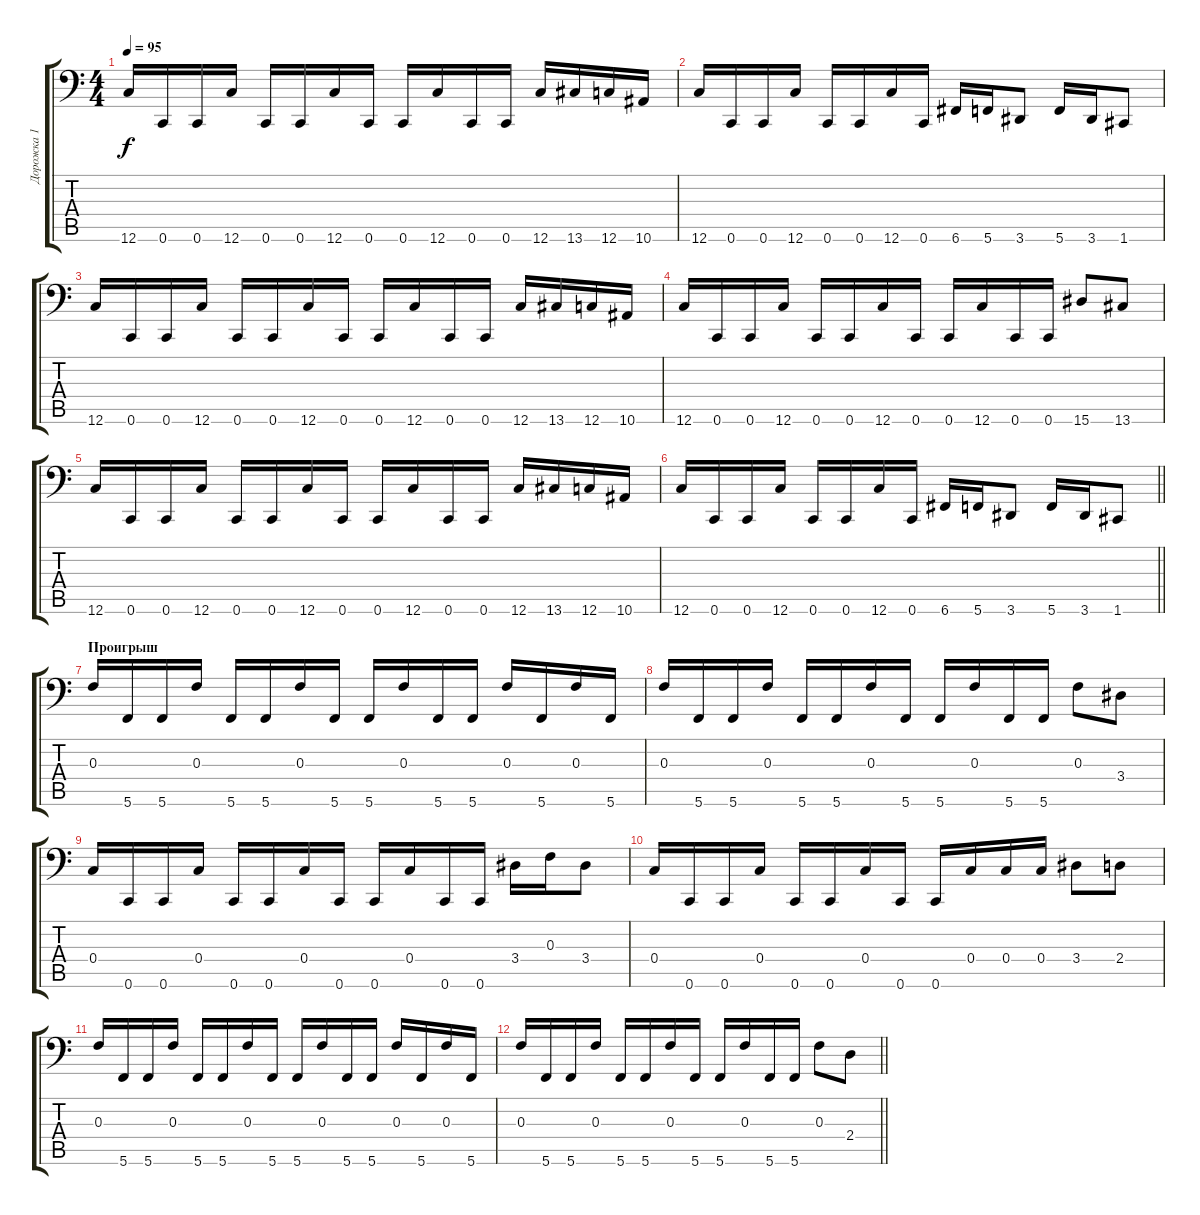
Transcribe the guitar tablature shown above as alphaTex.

\track ("Дорожка 1" "Дорожка 1") {instrument synthbass2}
\staff {score tabs}
\tuning (D3 A2 F2 C2 G1 C1) {hide}
\ts (4 4)
\tempo 95
\clef f4
\ks c
12.6.16{dy f} 0.6.16 0.6.16 12.6.16 0.6.16 0.6.16 12.6.16 0.6.16 0.6.16 12.6.16 0.6.16 0.6.16 12.6.16 13.6.16 12.6.16 10.6.16 |
12.6.16 0.6.16 0.6.16 12.6.16 0.6.16 0.6.16 12.6.16 0.6.16 6.6.16 5.6.16 3.6.8 5.6.16 3.6.16 1.6.8 |
12.6.16 0.6.16 0.6.16 12.6.16 0.6.16 0.6.16 12.6.16 0.6.16 0.6.16 12.6.16 0.6.16 0.6.16 12.6.16 13.6.16 12.6.16 10.6.16 |
12.6.16 0.6.16 0.6.16 12.6.16 0.6.16 0.6.16 12.6.16 0.6.16 0.6.16 12.6.16 0.6.16 0.6.16 15.6.8 13.6.8 |
12.6.16 0.6.16 0.6.16 12.6.16 0.6.16 0.6.16 12.6.16 0.6.16 0.6.16 12.6.16 0.6.16 0.6.16 12.6.16 13.6.16 12.6.16 10.6.16 |
\barLineRight lightlight
12.6.16 0.6.16 0.6.16 12.6.16 0.6.16 0.6.16 12.6.16 0.6.16 6.6.16 5.6.16 3.6.8 5.6.16 3.6.16 1.6.8 |
\section ("" "Проигрыш")
0.3.16 5.6.16 5.6.16 0.3.16 5.6.16 5.6.16 0.3.16 5.6.16 5.6.16 0.3.16 5.6.16 5.6.16 0.3.16 5.6.16 0.3.16 5.6.16 |
0.3.16 5.6.16 5.6.16 0.3.16 5.6.16 5.6.16 0.3.16 5.6.16 5.6.16 0.3.16 5.6.16 5.6.16 0.3.8 3.4.8 |
0.4.16 0.6.16 0.6.16 0.4.16 0.6.16 0.6.16 0.4.16 0.6.16 0.6.16 0.4.16 0.6.16 0.6.16 3.4.16 0.3.16 3.4.8 |
0.4.16 0.6.16 0.6.16 0.4.16 0.6.16 0.6.16 0.4.16 0.6.16 0.6.16 0.4.16 0.4.16 0.4.16 3.4.8 2.4.8 |
0.3.16 5.6.16 5.6.16 0.3.16 5.6.16 5.6.16 0.3.16 5.6.16 5.6.16 0.3.16 5.6.16 5.6.16 0.3.16 5.6.16 0.3.16 5.6.16 |
\barLineRight lightlight
0.3.16 5.6.16 5.6.16 0.3.16 5.6.16 5.6.16 0.3.16 5.6.16 5.6.16 0.3.16 5.6.16 5.6.16 0.3.8 2.4.8
